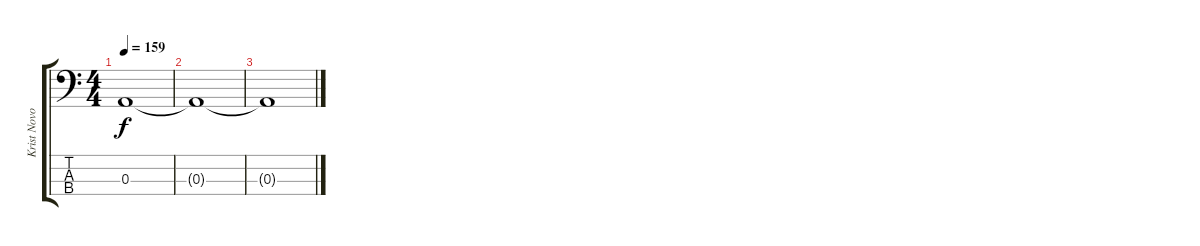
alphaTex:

\track ("Krist Novolesich" "Krist Novo") {instrument electricbasspick}
\staff {score tabs}
\tuning (G2 D2 A1 E1) {hide}
\ts (4 4)
\tempo 159
\clef f4
\ks c
0.3{t}.1{dy f} |
0.3{t}.1 |
0.3{t}.1
